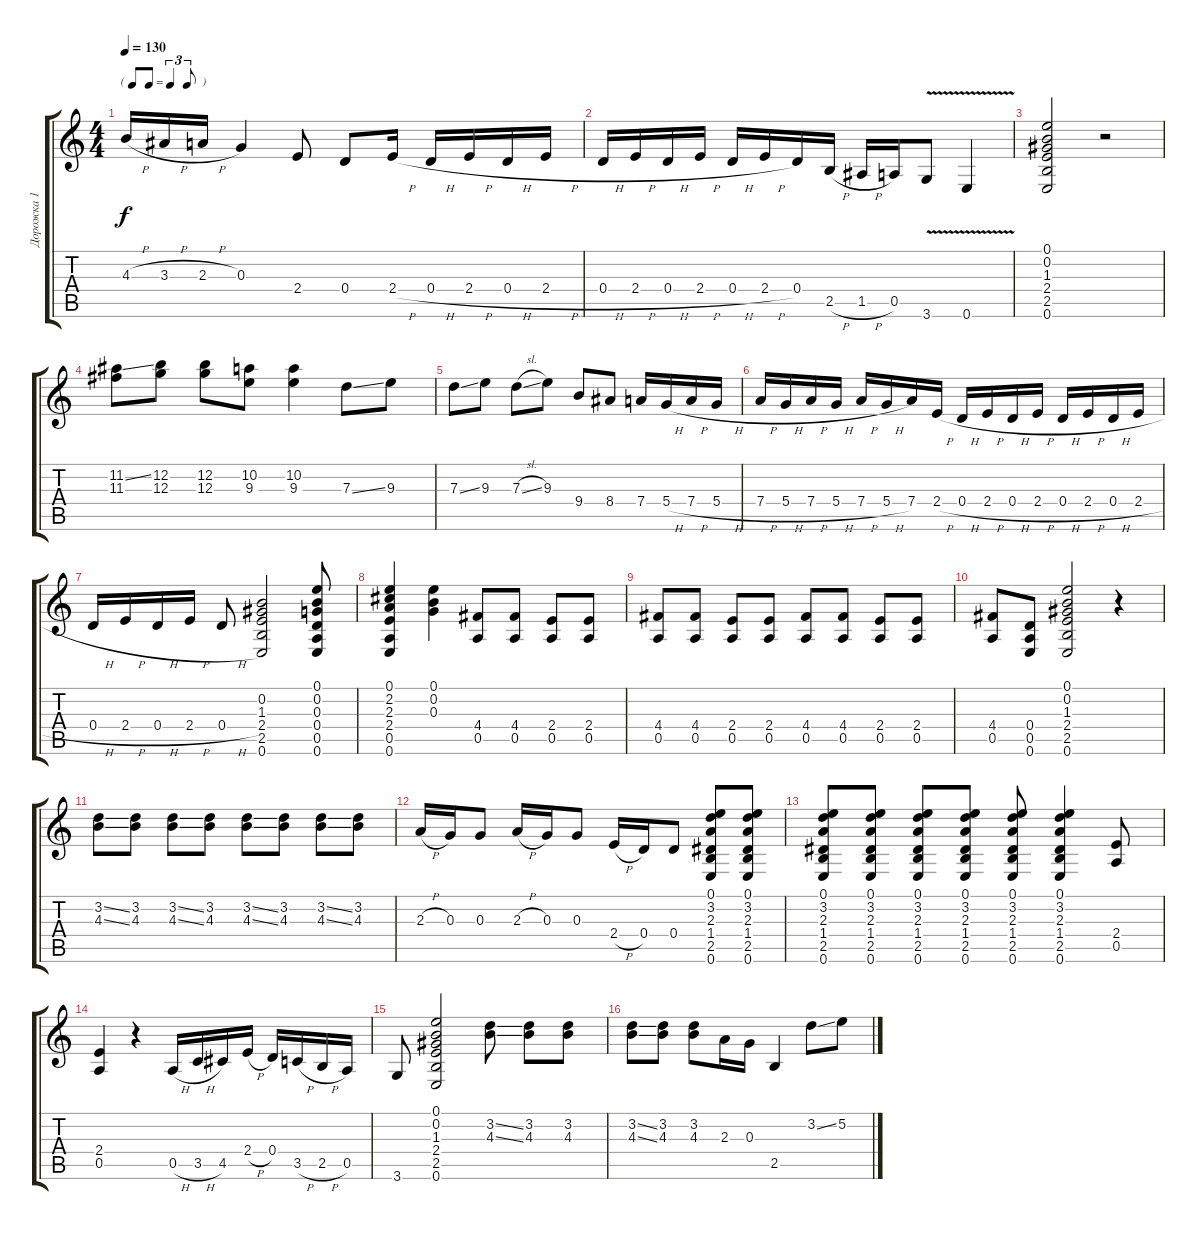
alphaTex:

\track ("Дорожка 1" "Дорожка 1") {instrument acousticguitarsteel}
\staff {score tabs}
\tuning (E4 B3 G3 D3 A2 E2) {hide}
\ts (4 4)
\tf triplet8th
\tempo 130
\clef g2
\ks c
4.3{h}.16{dy f instrument acousticguitarsteel} 3.3{h}.16 2.3{h}.16 0.3.4 2.4.8 0.4.8 2.4{h}.16 0.4{h}.16 2.4{h}.16 0.4{h}.16 2.4{h}.16 |
0.4{h}.16 2.4{h}.16 0.4{h}.16 2.4{h}.16 0.4{h}.16 2.4{h}.16 0.4.16 2.5{h}.16 1.5{h}.16 0.5.16 3.6{v}.8 0.6{v}.4 |
(0.1 0.2 1.3 2.4 2.5 0.6).2 r.2 |
(11.2{ss} 11.3).8 (12.2 12.3).8 (12.2 12.3).8 (10.2 9.3).8 (10.2 9.3).4 7.3{ss}.8 9.3.8 |
7.3{ss}.8 9.3.8 7.3{sl}.8 9.3.8 9.4.8 8.4.8 7.4.16 5.4{h}.16 7.4{h}.16 5.4{h}.16 |
7.4{h}.16 5.4{h}.16 7.4{h}.16 5.4{h}.16 7.4{h}.16 5.4{h}.16 7.4.16 2.4{h}.16 0.4{h}.16 2.4{h}.16 0.4{h}.16 2.4{h}.16 0.4{h}.16 2.4{h}.16 0.4{h}.16 2.4{h}.16 |
0.4{h}.16 2.4{h}.16 0.4{h}.16 2.4{h}.16 0.4{h}.8 (0.2 1.3 2.4 2.5 0.6).2 (0.1 0.2 0.3 0.4 0.5 0.6).8 |
(0.1 2.2 2.3 2.4 0.5 0.6).4 (0.1 0.2 0.3).4 (4.4 0.5).8 (4.4 0.5).8 (2.4 0.5).8 (2.4 0.5).8 |
(4.4 0.5).8 (4.4 0.5).8 (2.4 0.5).8 (2.4 0.5).8 (4.4 0.5).8 (4.4 0.5).8 (2.4 0.5).8 (2.4 0.5).8 |
(4.4 0.5).8 (0.4 0.5 0.6).8 (0.1 0.2 1.3 2.4 2.5 0.6).2 r.4 |
(3.2{ss} 4.3{ss}).8 (3.2 4.3).8 (3.2{ss} 4.3{ss}).8 (3.2 4.3).8 (3.2{ss} 4.3{ss}).8 (3.2 4.3).8 (3.2{ss} 4.3{ss}).8 (3.2 4.3).8 |
2.3{h}.16 0.3.16 0.3.8 2.3{h}.16 0.3.16 0.3.8 2.4{h}.16 0.4.16 0.4.8 (0.1 3.2 2.3 1.4 2.5 0.6).8 (0.1 3.2 2.3 1.4 2.5 0.6).8 |
(0.1 3.2 2.3 1.4 2.5 0.6).8 (0.1 3.2 2.3 1.4 2.5 0.6).8 (0.1 3.2 2.3 1.4 2.5 0.6).8 (0.1 3.2 2.3 1.4 2.5 0.6).8 (0.1 3.2 2.3 1.4 2.5 0.6).8 (0.1 3.2 2.3 1.4 2.5 0.6).4 (2.4 0.5).8 |
(2.4 0.5).4 r.4 0.5{h}.16 3.5{h}.16 4.5.16 2.4{h}.16 0.4.16 3.5{h}.16 2.5{h}.16 0.5.16 |
3.6.8 (0.1 0.2 1.3 2.4 2.5 0.6).2 (3.2{ss} 4.3{ss}).8 (3.2 4.3).8 (3.2 4.3).8 |
(3.2{ss} 4.3{ss}).8 (3.2 4.3).8 (3.2 4.3).8 2.3.16 0.3.16 2.5.4 3.2{ss}.8 5.2.8
